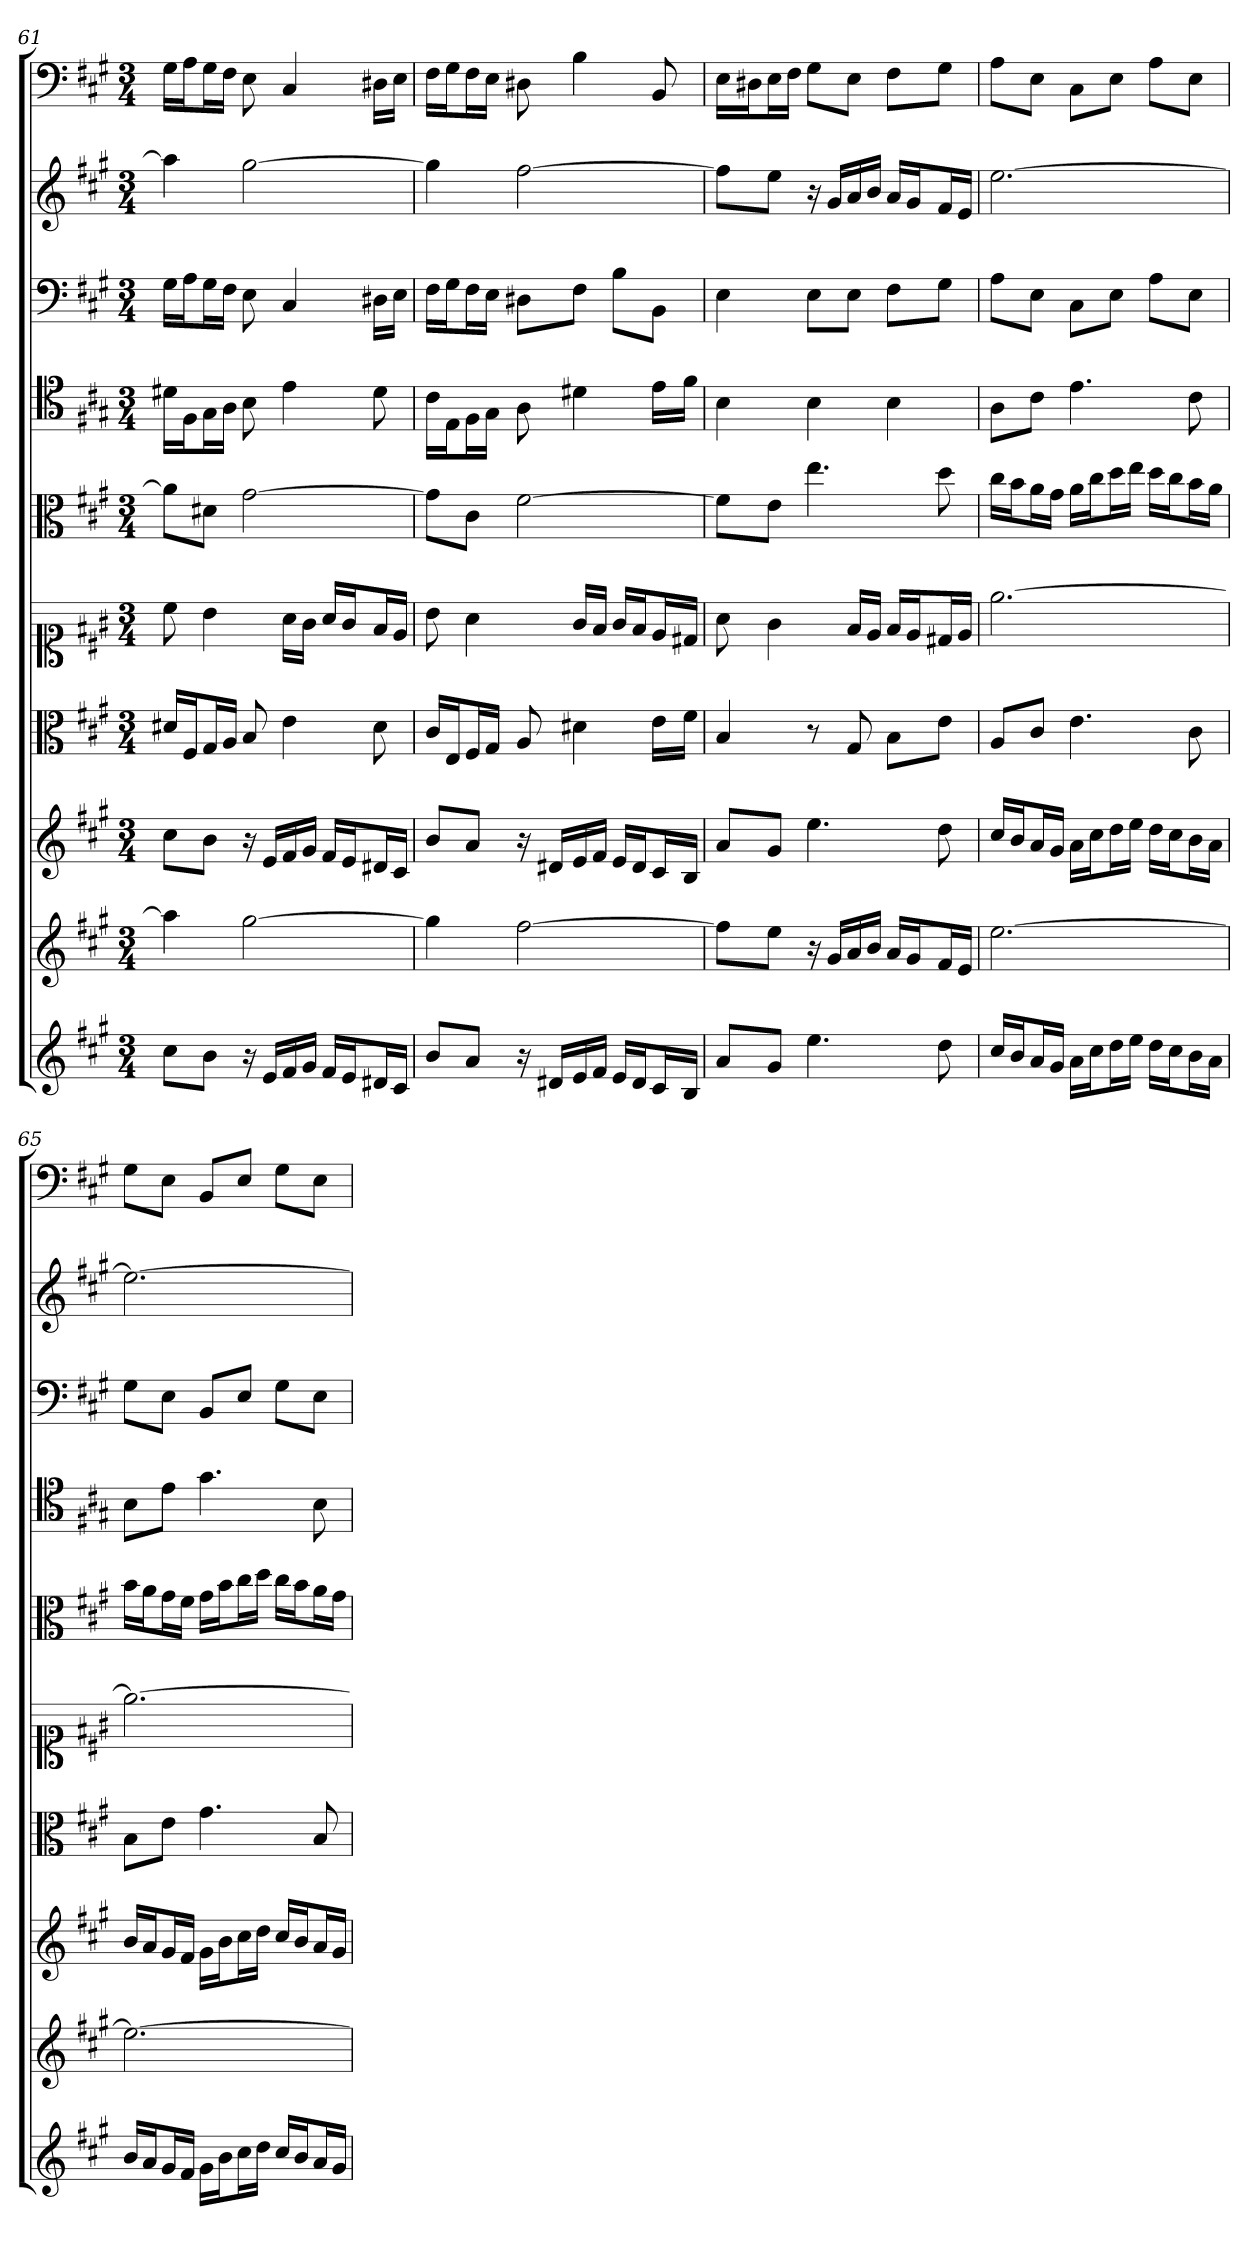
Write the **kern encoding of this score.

**kern	**kern	**kern	**kern	**kern	**kern	**kern	**kern	**kern	**kern
*part10	*part9	*part8	*part7	*part6	*part5	*part4	*part3	*part2	*part1
*staff10	*staff9	*staff8	*staff7	*staff6	*staff5	*staff4	*staff3	*staff2	*staff1
*	*	*	*clefC3	*clefC1	*clefC3	*clefC4	*clefF4	*	*clefF4
*k[f#c#g#]	*k[f#c#g#]	*k[f#c#g#]	*k[f#c#g#]	*k[f#c#g#]	*k[f#c#g#]	*k[f#c#g#]	*k[f#c#g#]	*k[f#c#g#]	*k[f#c#g#]
*A:	*A:	*A:	*A:	*A:	*A:	*A:	*A:	*A:	*A:
*M3/4	*M3/4	*M3/4	*M3/4	*M3/4	*M3/4	*M3/4	*M3/4	*M3/4	*M3/4
=61	=61	=61	=61	=61	=61	=61	=61	=61	=61
8cc#L	4aa]	8cc#L	16d#X/LL	8cc#	8a\L]	16d#X\LL	16G#\LL	4aa]	16G#\LL
.	.	.	16F#/J	.	.	16F#\J	16A\J	.	16A\J
8bJ	.	8bJ	16G#/L	4b	8d#X\J	16G#\L	16G#\L	.	16G#\L
.	.	.	16A/JJ	.	.	16A\JJ	16F#\JJ	.	16F#\JJ
16r	[2gg#	16r	8B	.	[2g#	8B	8E	[2gg#	8E
16eLL	.	16eLL	.	.	.	.	.	.	.
16f#	.	16f#	4e	16a\LL	.	4e	4C#	.	4C#
16g#JJ	.	16g#JJ	.	16g#\JJ	.	.	.	.	.
16f#LL	.	16f#LL	.	16a/LL	.	.	.	.	.
16eJ	.	16eJ	.	16g#/J	.	.	.	.	.
16d#XL	.	16d#XL	8d#	16f#/L	.	8d#	16D#X\LL	.	16D#X\LL
16c#JJ	.	16c#JJ	.	16e/JJ	.	.	16E\JJ	.	16E\JJ
=62	=62	=62	=62	=62	=62	=62	=62	=62	=62
8bL	4gg#]	8bL	16c#/LL	8b	8g#\L]	16c#\LL	16F#\LL	4gg#]	16F#\LL
.	.	.	16E/J	.	.	16E\J	16G#\J	.	16G#\J
8aJ	.	8aJ	16F#/L	4a	8c#\J	16F#\L	16F#\L	.	16F#\L
.	.	.	16G#/JJ	.	.	16G#\JJ	16E\JJ	.	16E\JJ
16r	[2ff#	16r	8A	.	[2f#	8A	8D#X\L	[2ff#	8D#X
16d#XLL	.	16d#XLL	.	.	.	.	.	.	.
16e	.	16e	4d#X	16g#/LL	.	4d#X	8F#\J	.	4B
16f#JJ	.	16f#JJ	.	16f#/JJ	.	.	.	.	.
16eLL	.	16eLL	.	16g#/LL	.	.	8B\L	.	.
16d#J	.	16d#J	.	16f#/J	.	.	.	.	.
16c#L	.	16c#L	16e\LL	16e/L	.	16e\LL	8BB\J	.	8BB
16BJJ	.	16BJJ	16f#\JJ	16d#X/JJ	.	16f#\JJ	.	.	.
=63	=63	=63	=63	=63	=63	=63	=63	=63	=63
8aL	8ff#L]	8aL	4B	8a	8f#\L]	4B	4E	8ff#L]	16E\LL
.	.	.	.	.	.	.	.	.	16D#X\J
8g#J	8eeJ	8g#J	.	4g#	8e\J	.	.	8eeJ	16E\L
.	.	.	.	.	.	.	.	.	16F#\JJ
4.ee	16r	4.ee	8r	.	4.ee	4B	8E\L	16r	8G#\L
.	16g#LL	.	.	.	.	.	.	16g#LL	.
.	16a	.	8G#	16f#/LL	.	.	8E\J	16a	8E\J
.	16bJJ	.	.	16e/JJ	.	.	.	16bJJ	.
.	16aLL	.	8B\L	16f#/LL	.	4B	8F#\L	16aLL	8F#\L
.	16g#J	.	.	16e/J	.	.	.	16g#J	.
8dd	16f#L	8dd	8e\J	16d#X/L	8dd	.	8G#\J	16f#L	8G#\J
.	16eJJ	.	.	16e/JJ	.	.	.	16eJJ	.
=64	=64	=64	=64	=64	=64	=64	=64	=64	=64
16cc#LL	[2.ee	16cc#LL	8A/L	[2.ee	16cc#\LL	8A\L	8A\L	[2.ee	8A\L
16bJ	.	16bJ	.	.	16b\J	.	.	.	.
16aL	.	16aL	8c#/J	.	16a\L	8c#\J	8E\J	.	8E\J
16g#JJ	.	16g#JJ	.	.	16g#\JJ	.	.	.	.
16aLL	.	16aLL	4.e	.	16a\LL	4.e	8C#\L	.	8C#\L
16cc#J	.	16cc#J	.	.	16cc#\J	.	.	.	.
16ddL	.	16ddL	.	.	16dd\L	.	8E\J	.	8E\J
16eeJJ	.	16eeJJ	.	.	16ee\JJ	.	.	.	.
16ddLL	.	16ddLL	.	.	16dd\LL	.	8A\L	.	8A\L
16cc#J	.	16cc#J	.	.	16cc#\J	.	.	.	.
16bL	.	16bL	8c#	.	16b\L	8c#	8E\J	.	8E\J
16aJJ	.	16aJJ	.	.	16a\JJ	.	.	.	.
=65	=65	=65	=65	=65	=65	=65	=65	=65	=65
16bLL	2.ee_	16bLL	8B\L	2.ee_	16b\LL	8B\L	8G#\L	2.ee_	8G#\L
16aJ	.	16aJ	.	.	16a\J	.	.	.	.
16g#L	.	16g#L	8e\J	.	16g#\L	8e\J	8E\J	.	8E\J
16f#JJ	.	16f#JJ	.	.	16f#\JJ	.	.	.	.
16g#LL	.	16g#LL	4.g#	.	16g#\LL	4.g#	8BB/L	.	8BB/L
16bJ	.	16bJ	.	.	16b\J	.	.	.	.
16cc#L	.	16cc#L	.	.	16cc#\L	.	8E/J	.	8E/J
16ddJJ	.	16ddJJ	.	.	16dd\JJ	.	.	.	.
16cc#LL	.	16cc#LL	.	.	16cc#\LL	.	8G#\L	.	8G#\L
16bJ	.	16bJ	.	.	16b\J	.	.	.	.
16aL	.	16aL	8B	.	16a\L	8B	8E\J	.	8E\J
16g#JJ	.	16g#JJ	.	.	16g#\JJ	.	.	.	.
=	=	=	=	=	=	=	=	=	=
*-	*-	*-	*-	*-	*-	*-	*-	*-	*-
